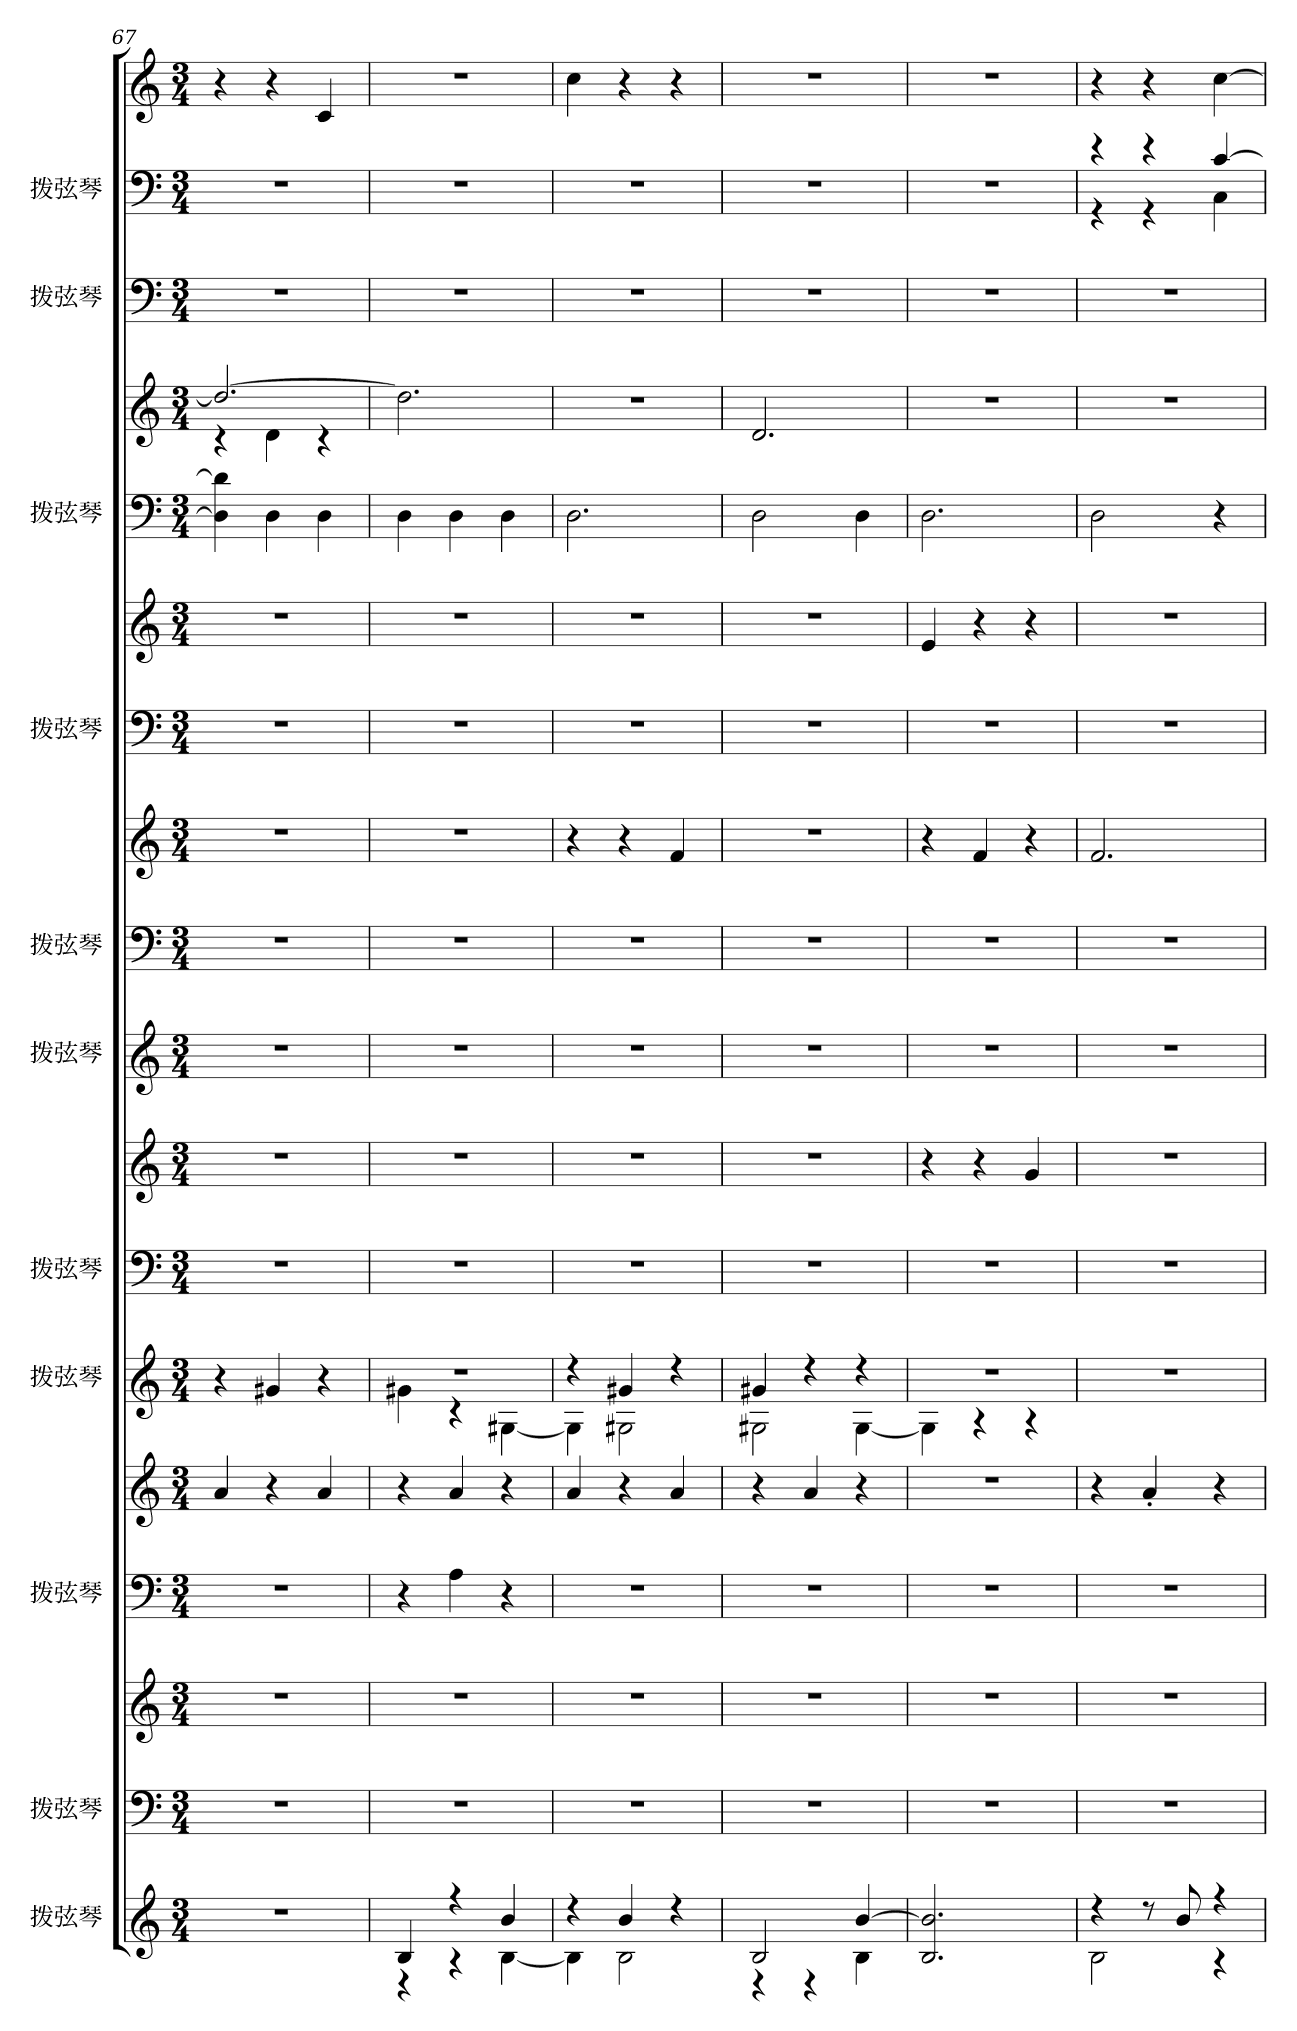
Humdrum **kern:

**kern	**kern	**kern	**kern	**kern	**kern	**kern	**kern	**kern	**kern	**kern	**kern	**kern	**kern	**kern	**kern	**kern	**kern
*part11	*part10	*part10	*part9	*part9	*part8	*part7	*part7	*part6	*part5	*part5	*part4	*part4	*part3	*part3	*part2	*part1	*part1
*staff18	*staff17	*staff16	*staff15	*staff14	*staff13	*staff12	*staff11	*staff10	*staff9	*staff8	*staff7	*staff6	*staff5	*staff4	*staff3	*staff2	*staff1
*I"拨弦琴	*I"拨弦琴	*	*I"拨弦琴	*	*I"拨弦琴	*I"拨弦琴	*	*I"拨弦琴	*I"拨弦琴	*	*I"拨弦琴	*	*I"拨弦琴	*	*I"拨弦琴	*I"拨弦琴	*
*clefG2	*clefF4	*clefG2	*clefF4	*clefG2	*clefG2	*clefF4	*clefG2	*clefG2	*clefF4	*clefG2	*clefF4	*clefG2	*clefF4	*clefG2	*clefF4	*clefF4	*clefG2
*k[]	*k[]	*k[]	*k[]	*k[]	*k[]	*k[]	*k[]	*k[]	*k[]	*k[]	*k[]	*k[]	*k[]	*k[]	*k[]	*k[]	*k[]
*M3/4	*M3/4	*M3/4	*M3/4	*M3/4	*M3/4	*M3/4	*M3/4	*M3/4	*M3/4	*M3/4	*M3/4	*M3/4	*M3/4	*M3/4	*M3/4	*M3/4	*M3/4
=67	=67	=67	=67	=67	=67	=67	=67	=67	=67	=67	=67	=67	=67	=67	=67	=67	=67
*	*	*	*	*	*	*	*	*	*	*	*	*	*	*^	*	*	*
2.r	2.r	2.r	2.r	4a/	4r	2.r	2.r	2.r	2.r	2.r	2.r	2.r	4D\] 4d\]	2.dd/_	4r	2.r	2.r	4r
.	.	.	.	4r	4g#X/	.	.	.	.	.	.	.	4D\	.	4d\	.	.	4r
.	.	.	.	4a/	4r	.	.	.	.	.	.	.	4D\	.	4r	.	.	4c/
*	*	*	*	*	*	*	*	*	*	*	*	*	*	*v	*v	*	*	*
=68	=68	=68	=68	=68	=68	=68	=68	=68	=68	=68	=68	=68	=68	=68	=68	=68	=68
*^	*	*	*	*	*^	*	*	*	*	*	*	*	*	*	*	*	*
4B/	4r	2.r	2.r	4r	4r	2.r	4g#X\	2.r	2.r	2.r	2.r	2.r	2.r	2.r	4D\	2.dd\]	2.r	2.r	2.r
4r	4r	.	.	4A\	4a/	.	4r	.	.	.	.	.	.	.	4D\	.	.	.	.
4b/	[4B\	.	.	4r	4r	.	[4G#X\	.	.	.	.	.	.	.	4D\	.	.	.	.
=69	=69	=69	=69	=69	=69	=69	=69	=69	=69	=69	=69	=69	=69	=69	=69	=69	=69	=69	=69
4r	4B\]	2.r	2.r	2.r	4a/	4r	4G#\]	2.r	2.r	2.r	2.r	4r	2.r	2.r	2.D\	2.r	2.r	2.r	4cc\
4b/	2B\	.	.	.	4r	4g#X/	2G#X\	.	.	.	.	4r	.	.	.	.	.	.	4r
4r	.	.	.	.	4a/	4r	.	.	.	.	.	4f/	.	.	.	.	.	.	4r
=70	=70	=70	=70	=70	=70	=70	=70	=70	=70	=70	=70	=70	=70	=70	=70	=70	=70	=70	=70
2B/	4r	2.r	2.r	2.r	4r	4g#X/	2G#X\	2.r	2.r	2.r	2.r	2.r	2.r	2.r	2D\	2.d/	2.r	2.r	2.r
.	4r	.	.	.	4a/	4r	.	.	.	.	.	.	.	.	.	.	.	.	.
[4b/	4B\	.	.	.	4r	4r	[4G#\	.	.	.	.	.	.	.	4D\	.	.	.	.
*v	*v	*	*	*	*	*	*	*	*	*	*	*	*	*	*	*	*	*	*
=71	=71	=71	=71	=71	=71	=71	=71	=71	=71	=71	=71	=71	=71	=71	=71	=71	=71	=71
2.B/ 2.b/]	2.r	2.r	2.r	2.r	2.r	4G#\]	2.r	4r	2.r	2.r	4r	2.r	4e/	2.D\	2.r	2.r	2.r	2.r
.	.	.	.	.	.	4r	.	4r	.	.	4f/	.	4r	.	.	.	.	.
.	.	.	.	.	.	4r	.	4g/	.	.	4r	.	4r	.	.	.	.	.
*	*	*	*	*	*v	*v	*	*	*	*	*	*	*	*	*	*	*	*
!!LO:PB:g=z
=72	=72	=72	=72	=72	=72	=72	=72	=72	=72	=72	=72	=72	=72	=72	=72	=72	=72
*^	*	*	*	*	*	*	*	*	*	*	*	*	*	*	*	*^	*
4r	2B\	2.r	2.r	2.r	4r	2.r	2.r	2.r	2.r	2.r	2.f/	2.r	2.r	2D\	2.r	2.r	4r	4r	4r
8r	.	.	.	.	4a'/	.	.	.	.	.	.	.	.	.	.	.	4r	4r	4r
8b/	.	.	.	.	.	.	.	.	.	.	.	.	.	.	.	.	.	.	.
4r	4r	.	.	.	4r	.	.	.	.	.	.	.	.	4r	.	.	[4c/	4C\	[4cc\
*v	*v	*	*	*	*	*	*	*	*	*	*	*	*	*	*	*	*v	*v	*
=	=	=	=	=	=	=	=	=	=	=	=	=	=	=	=	=	=
*-	*-	*-	*-	*-	*-	*-	*-	*-	*-	*-	*-	*-	*-	*-	*-	*-	*-
